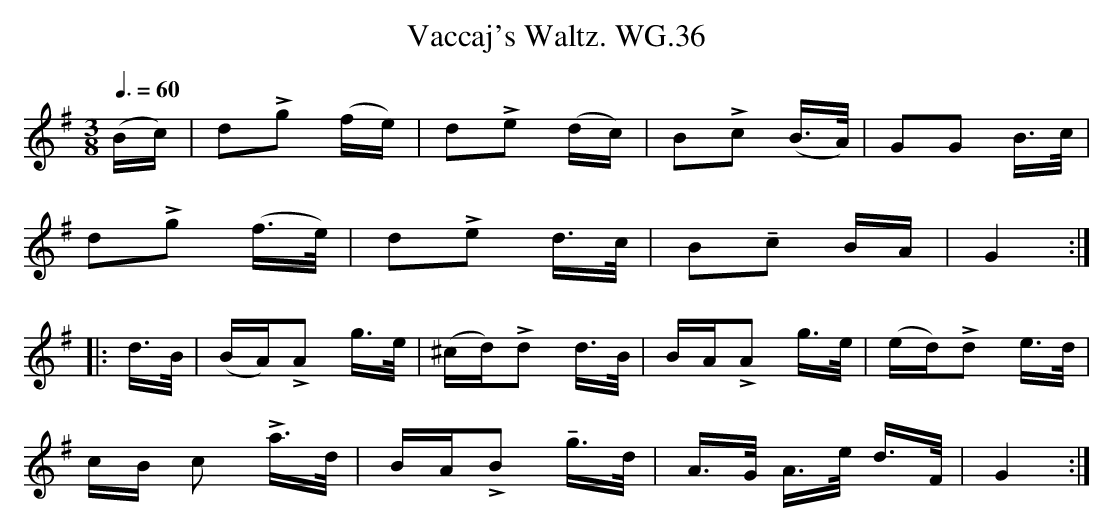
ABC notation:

X:1
T:Vaccaj's Waltz. WG.36
M:3/8
L:1/16
Q:3/8=60
K:G
(Bc)|d2!>!g2 (fe)|d2!>!e2 (dc)|B2!>!c2 (B>A)|G2G2 B>c|
d2!>!g2 (f>e)|d2!>!e2 d>c|B2!tenuto!c2 BA|G4:|
|:d>B|(BA)!>!A2 g>e|(^cd)!>!d2 d>B|BA!>!A2 g>e|(ed)!>!d2 e>d|
cB c2 !>!a>d|BA!>!B2 !tenuto!g>d|A>G A>e d>F|G4:|
